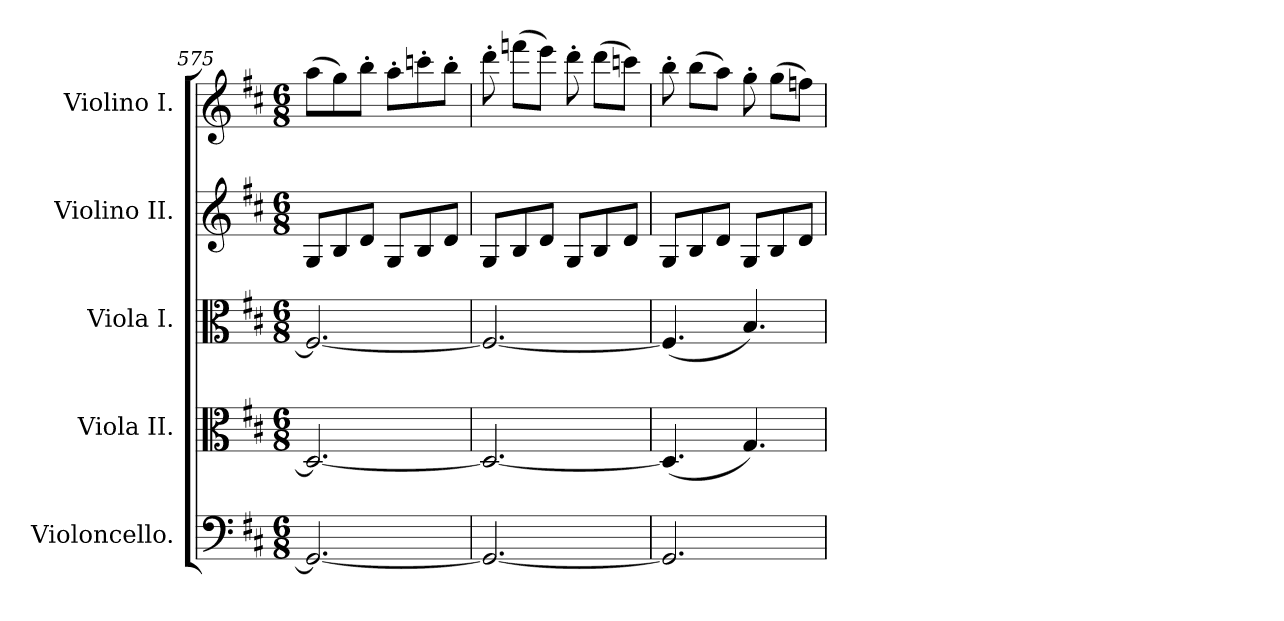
**kern	**kern	**kern	**kern	**kern
*part5	*part4	*part3	*part2	*part1
*staff5	*staff4	*staff3	*staff2	*staff1
*I"Violoncello.	*I"Viola II.	*I"Viola I.	*I"Violino II.	*I"Violino I.
*I'Vc	*I'Vla	*I'Vla	*I'Vln	*I'Vln
*clefF4	*clefC3	*clefC3	*clefG2	*clefG2
*k[f#c#]	*k[f#c#]	*k[f#c#]	*k[f#c#]	*k[f#c#]
*M6/8	*M6/8	*M6/8	*M6/8	*M6/8
=575	=575	=575	=575	=575
2.GG/_	2.D/_	2.F/_	8G/L	(>8aa\L
.	.	.	8B/	8gg\)
.	.	.	8d/J	8bb'\J
.	.	.	8G/L	8aa'\L
.	.	.	8B/	8cccn'\
.	.	.	8d/J	8bb'\J
!!LO:LB:g=z
=576	=576	=576	=576	=576
2.GG/_	2.D/_	2.F/_	8G/L	8ddd'\
.	.	.	8B/	(>8fffn\L
.	.	.	8d/J	8eee\J)
.	.	.	8G/L	8ddd'\
.	.	.	8B/	(>8ddd\L
.	.	.	8d/J	8cccn\J)
=577	=577	=577	=577	=577
2.GG/]	(<4.D/]	(<4.F/]	8G/L	8bb'\
.	.	.	8B/	(>8bb\L
.	.	.	8d/J	8aa\J)
.	4.G/)	4.B/)	8G/L	8gg'\
.	.	.	8B/	(>8gg\L
.	.	.	8d/J	8ffn\J)
=	=	=	=	=
*-	*-	*-	*-	*-
